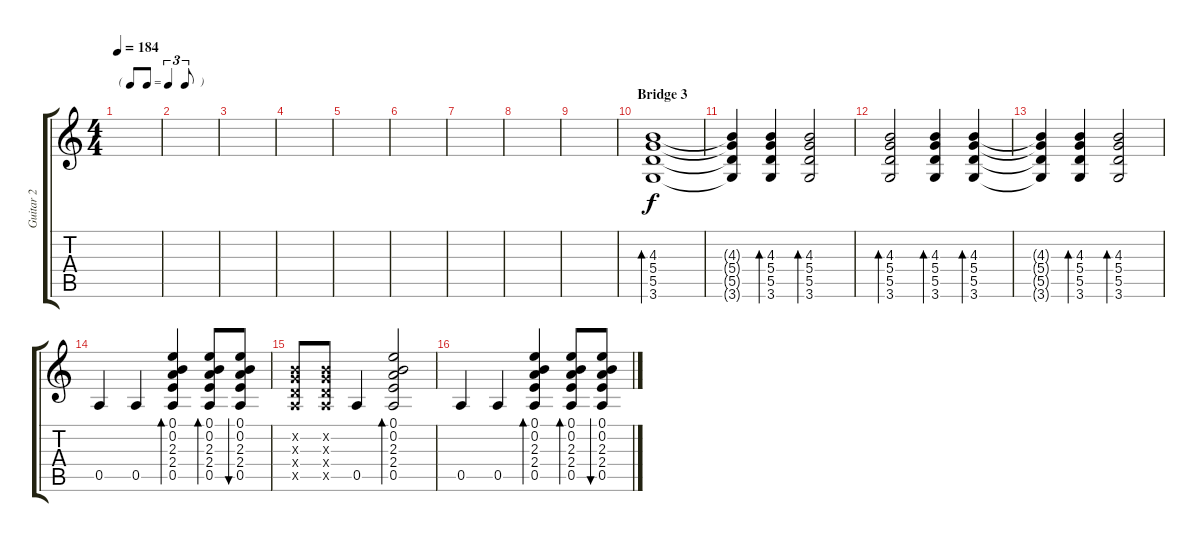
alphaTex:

\track ("Guitar 2" "Guitar 2") {instrument acousticguitarsteel}
\staff {score tabs}
\tuning (E4 B3 G3 D3 A2 E2) {hide}
\ts (4 4)
\tf triplet8th
\tempo 184
\clef g2
\ks c
|
|
|
|
|
|
|
|
|
\section ("" "Bridge 3")
(4.3 5.4 5.5 3.6).1{bd 120 volume 4 balance 16} |
(4.3{t} 5.4{t} 5.5{t} 3.6{t}).4 (4.3 5.4 5.5 3.6).4{bd 120} (4.3 5.4 5.5 3.6).2{bd 120} |
(4.3 5.4 5.5 3.6).2{bd 120 volume 4} (4.3 5.4 5.5 3.6).4{bd 120} (4.3 5.4 5.5 3.6).4{bd 120} |
(4.3{t} 5.4{t} 5.5{t} 3.6{t}).4 (4.3 5.4 5.5 3.6).4{bd 120} (4.3 5.4 5.5 3.6).2{bd 120} |
0.5.4{volume 4} 0.5.4 (0.1 0.2 2.3 2.4 0.5).4{bd 60} (0.1 0.2 2.3 2.4 0.5).8{bd 60} (0.1 0.2 2.3 2.4 0.5).8{bu 60} |
(0.2{x} 0.3{x} 0.4{x} 0.5{x}).8 (0.2{x} 0.3{x} 0.4{x} 0.5{x}).8 0.5.4 (0.1 0.2 2.3 2.4 0.5).2{bd 120} |
0.5.4{volume 4} 0.5.4 (0.1 0.2 2.3 2.4 0.5).4{bd 60} (0.1 0.2 2.3 2.4 0.5).8{bd 60} (0.1 0.2 2.3 2.4 0.5).8{bu 60}
